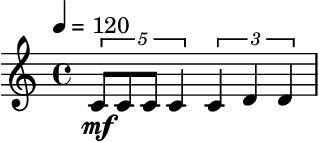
\version "2.24.2"
\language "english"
\include "lilypond-book-preamble.ly"
#(ly:set-option 'tall-page-formats 'png)
\header
{
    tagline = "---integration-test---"
}
\score
{
    % OPEN_BRACKETS:
    \new Staff
    {
        % OPEN_BRACKETS:
        \new Voice
        {
            % OPEN_BRACKETS:
            {
                % OPEN_BRACKETS:
                \times 4/5
                {
                    % BEFORE:
                    % COMMANDS:
                    \tempo 4=120
                    % OPENING:
                    % COMMANDS:
                    \time 4/4
                    c'8
                    % AFTER:
                    % ARTICULATIONS:
                    \mf
                    c'8
                    c'8
                    c'4
                % CLOSE_BRACKETS:
                }
                % OPEN_BRACKETS:
                \times 2/3
                {
                    c'4
                    d'4
                    d'4
                % CLOSE_BRACKETS:
                }
            % CLOSE_BRACKETS:
            }
        % CLOSE_BRACKETS:
        }
    % CLOSE_BRACKETS:
    }
}
